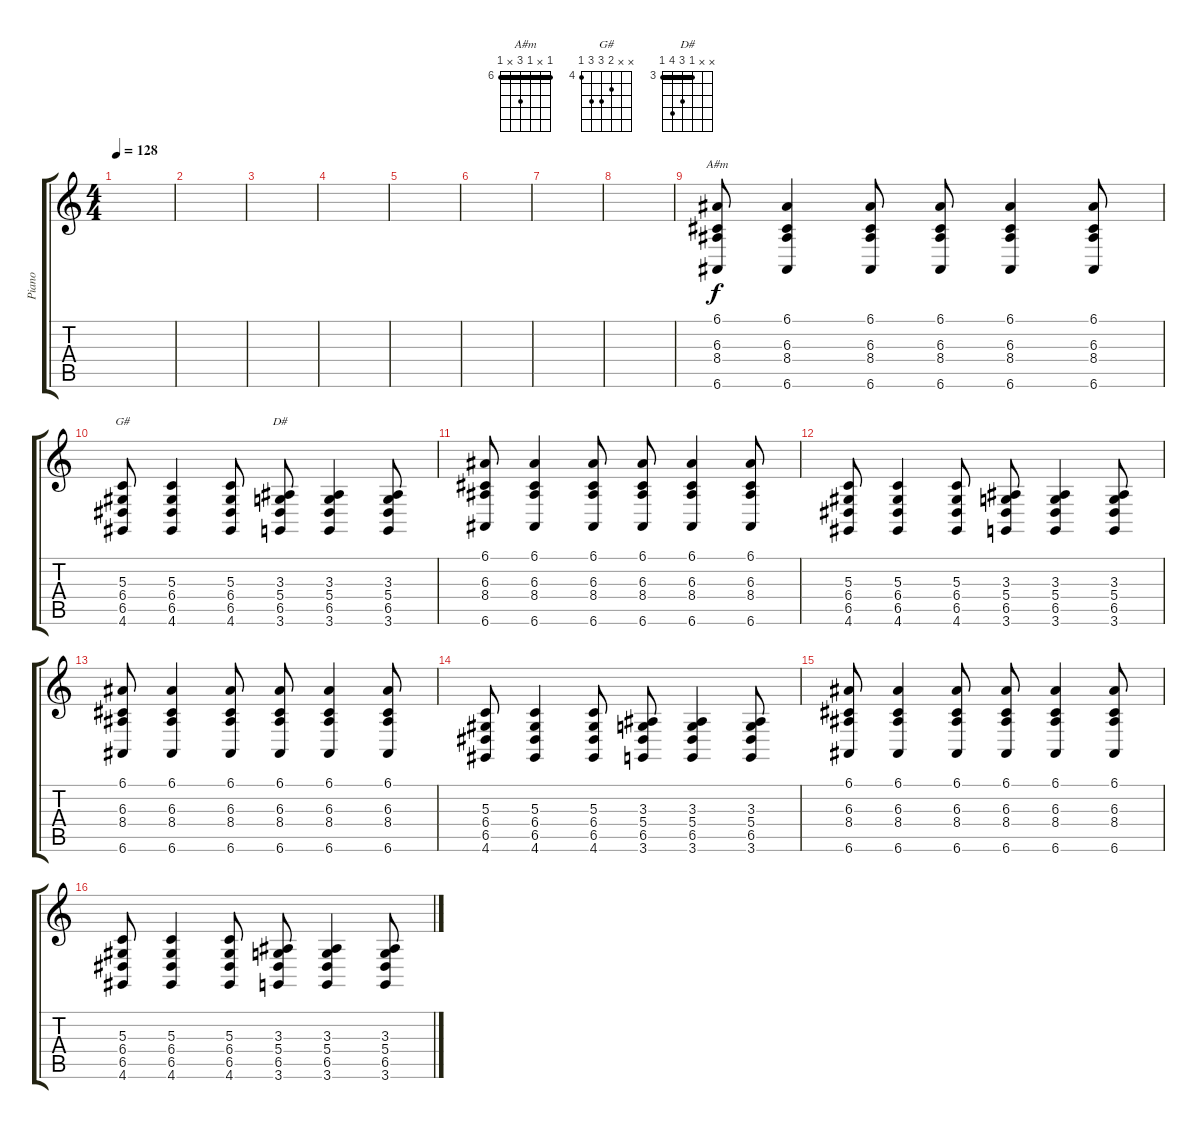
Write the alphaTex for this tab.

\track ("Piano" "Piano") {instrument electricgrandpiano}
\staff {score tabs}
\tuning (E4 B3 G3 D3 A2 E2) {hide}
\chord ("A#m" 6 x 6 8 x 6) {firstfret 6 barre 6}
\chord ("G#" x x 5 6 6 4) {firstfret 4}
\chord ("D#" x x 3 5 6 3) {firstfret 3 barre 3}
\ts (4 4)
\tempo 128
\clef g2
\ks c
|
|
|
|
|
|
|
|
(6.1 6.3 8.4 6.6).8{ch "A#m"} (6.1 6.3 8.4 6.6).4 (6.1 6.3 8.4 6.6).8 (6.1 6.3 8.4 6.6).8 (6.1 6.3 8.4 6.6).4 (6.1 6.3 8.4 6.6).8 |
(5.3 6.4 6.5 4.6).8{ch "G#"} (5.3 6.4 6.5 4.6).4 (5.3 6.4 6.5 4.6).8 (3.3 5.4 6.5 3.6).8{ch "D#"} (3.3 5.4 6.5 3.6).4 (3.3 5.4 6.5 3.6).8 |
(6.1 6.3 8.4 6.6).8 (6.1 6.3 8.4 6.6).4 (6.1 6.3 8.4 6.6).8 (6.1 6.3 8.4 6.6).8 (6.1 6.3 8.4 6.6).4 (6.1 6.3 8.4 6.6).8 |
(5.3 6.4 6.5 4.6).8 (5.3 6.4 6.5 4.6).4 (5.3 6.4 6.5 4.6).8 (3.3 5.4 6.5 3.6).8 (3.3 5.4 6.5 3.6).4 (3.3 5.4 6.5 3.6).8 |
(6.1 6.3 8.4 6.6).8 (6.1 6.3 8.4 6.6).4 (6.1 6.3 8.4 6.6).8 (6.1 6.3 8.4 6.6).8 (6.1 6.3 8.4 6.6).4 (6.1 6.3 8.4 6.6).8 |
(5.3 6.4 6.5 4.6).8 (5.3 6.4 6.5 4.6).4 (5.3 6.4 6.5 4.6).8 (3.3 5.4 6.5 3.6).8 (3.3 5.4 6.5 3.6).4 (3.3 5.4 6.5 3.6).8 |
(6.1 6.3 8.4 6.6).8 (6.1 6.3 8.4 6.6).4 (6.1 6.3 8.4 6.6).8 (6.1 6.3 8.4 6.6).8 (6.1 6.3 8.4 6.6).4 (6.1 6.3 8.4 6.6).8 |
(5.3 6.4 6.5 4.6).8 (5.3 6.4 6.5 4.6).4 (5.3 6.4 6.5 4.6).8 (3.3 5.4 6.5 3.6).8 (3.3 5.4 6.5 3.6).4 (3.3 5.4 6.5 3.6).8
